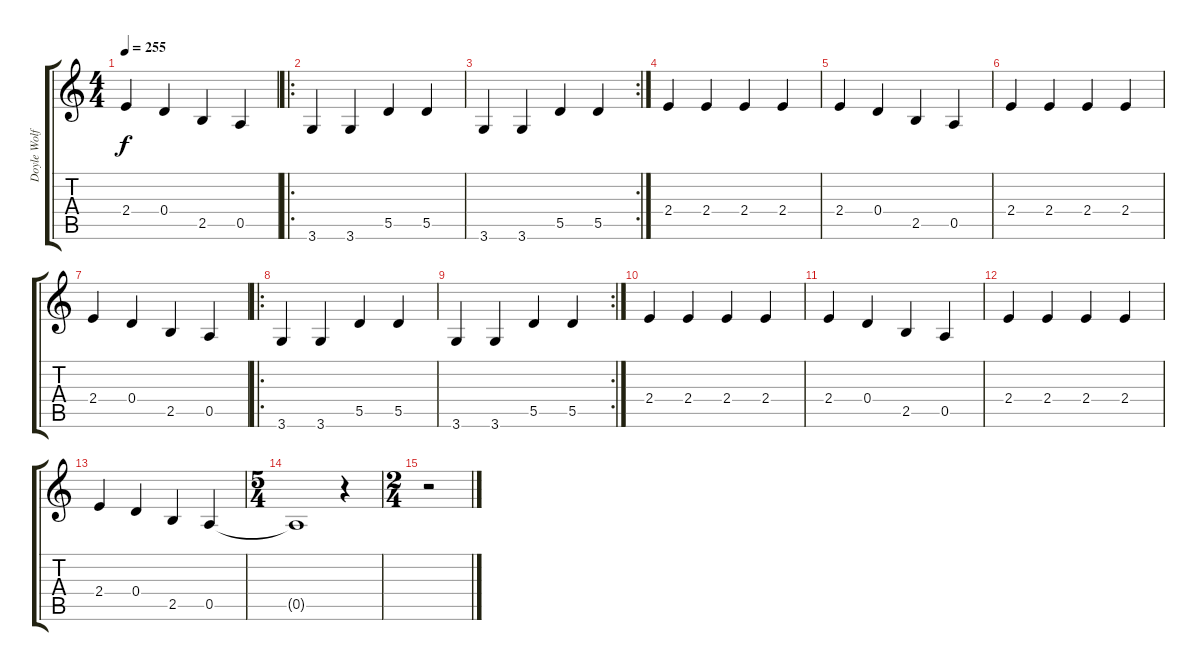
\track ("Doyle Wolfgang" "Doyle Wolf") {instrument overdrivenguitar}
\staff {score tabs}
\tuning (E4 B3 G3 D3 A2 E2) {hide}
\ts (4 4)
\tempo 255
\clef g2
\ks c
2.4.4{dy f} 0.4.4 2.5.4 0.5.4 |
\ro
3.6.4 3.6.4 5.5.4 5.5.4 |
\rc 2
3.6.4 3.6.4 5.5.4 5.5.4 |
2.4.4 2.4.4 2.4.4 2.4.4 |
2.4.4 0.4.4 2.5.4 0.5.4 |
2.4.4 2.4.4 2.4.4 2.4.4 |
2.4.4 0.4.4 2.5.4 0.5.4 |
\ro
3.6.4 3.6.4 5.5.4 5.5.4 |
\rc 2
3.6.4 3.6.4 5.5.4 5.5.4 |
2.4.4 2.4.4 2.4.4 2.4.4 |
2.4.4 0.4.4 2.5.4 0.5.4 |
2.4.4 2.4.4 2.4.4 2.4.4 |
2.4.4 0.4.4 2.5.4 0.5.4 |
\ts (5 4)
0.5{t}.1 r.4 |
\ts (2 4)
r.2
